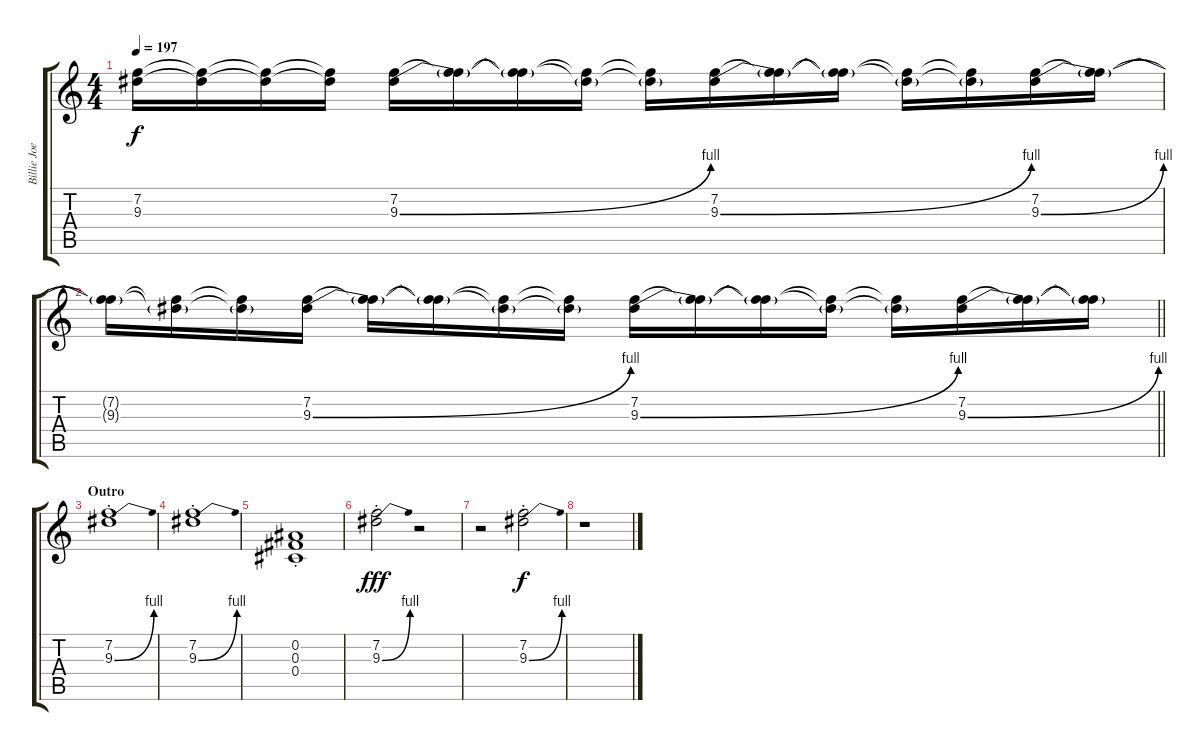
\track ("Billie Joe Armstrong" "Billie Joe") {instrument overdrivenguitar}
\staff {score tabs}
\tuning (Eb4 Bb3 Gb3 Db3 Ab2 Eb2) {hide}
\ts (4 4)
\tempo 197
\clef g2
\ks c
(7.2{t} 9.3{t}).16{dy f} (7.2{t} 9.3{t}).16 (7.2{t} 9.3{t}).16 (7.2{t} 9.3{t}).16 (7.2 9.3{be (bend 0 0 60 4)}).16 (7.2{t} 9.3{t}).16 (7.2{t} 9.3{t}).16 (7.2{t} 9.3{t}).16 (7.2{t} 9.3{t}).16 (7.2 9.3{be (bend 0 0 60 4)}).16 (7.2{t} 9.3{t}).16 (7.2{t} 9.3{t}).16 (7.2{t} 9.3{t}).16 (7.2{t} 9.3{t}).16 (7.2 9.3{be (bend 0 0 60 4)}).16 (7.2{t} 9.3{t}).16 |
\barLineRight lightlight
(7.2{t} 9.3{t}).16 (7.2{t} 9.3{t}).16 (7.2{t} 9.3{t}).16 (7.2 9.3{be (bend 0 0 60 4)}).16 (7.2{t} 9.3{t}).16 (7.2{t} 9.3{t}).16 (7.2{t} 9.3{t}).16 (7.2{t} 9.3{t}).16 (7.2 9.3{be (bend 0 0 60 4)}).16 (7.2{t} 9.3{t}).16 (7.2{t} 9.3{t}).16 (7.2{t} 9.3{t}).16 (7.2{t} 9.3{t}).16 (7.2 9.3{be (bend 0 0 60 4)}).16 (7.2{t} 9.3{t}).16 (7.2{t} 9.3{t}).16 |
\section ("" "Outro")
(7.2{st} 9.3{be (bend 0 0 60 4) st}).1 |
(7.2{st} 9.3{be (bend 0 0 60 4) st}).1 |
(0.2{st} 0.3{st} 0.4{st}).1 |
(7.2{st} 9.3{be (bend 0 0 60 4) st}).2{dy fff} r.2 |
r.2 (7.2{st} 9.3{be (bend 0 0 60 4) st}).2{dy f} |
r.1
